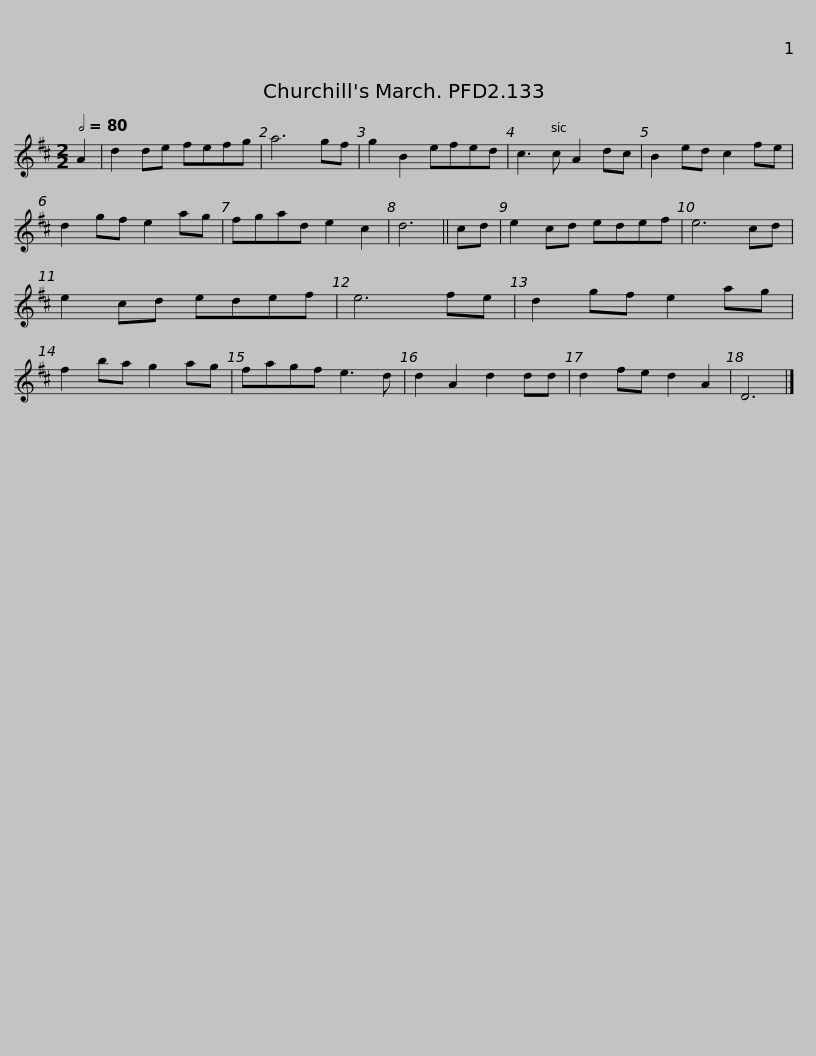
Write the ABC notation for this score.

X:1
L:1/8
Q:1/2=80
M:2/2
I:linebreak $
K:D
V:1 treble
V:1
 A2 | d2 de fefg | a6 gf | g2 B2 efed | c3 c A2 dc | %5
 B2 ed c2 fe | d2 gf e2 ag | fgad e2 c2 |$ d6 || cd | %10
 e2 cd edef | e6 cd | e2 cd edef | e6 fe | d2 gf e2 ag | %15
 f2 ba g2 ag |$ fagf e3 d | d2 A2 d2 dd | d2 fe d2 A2 | D6 |] %20
